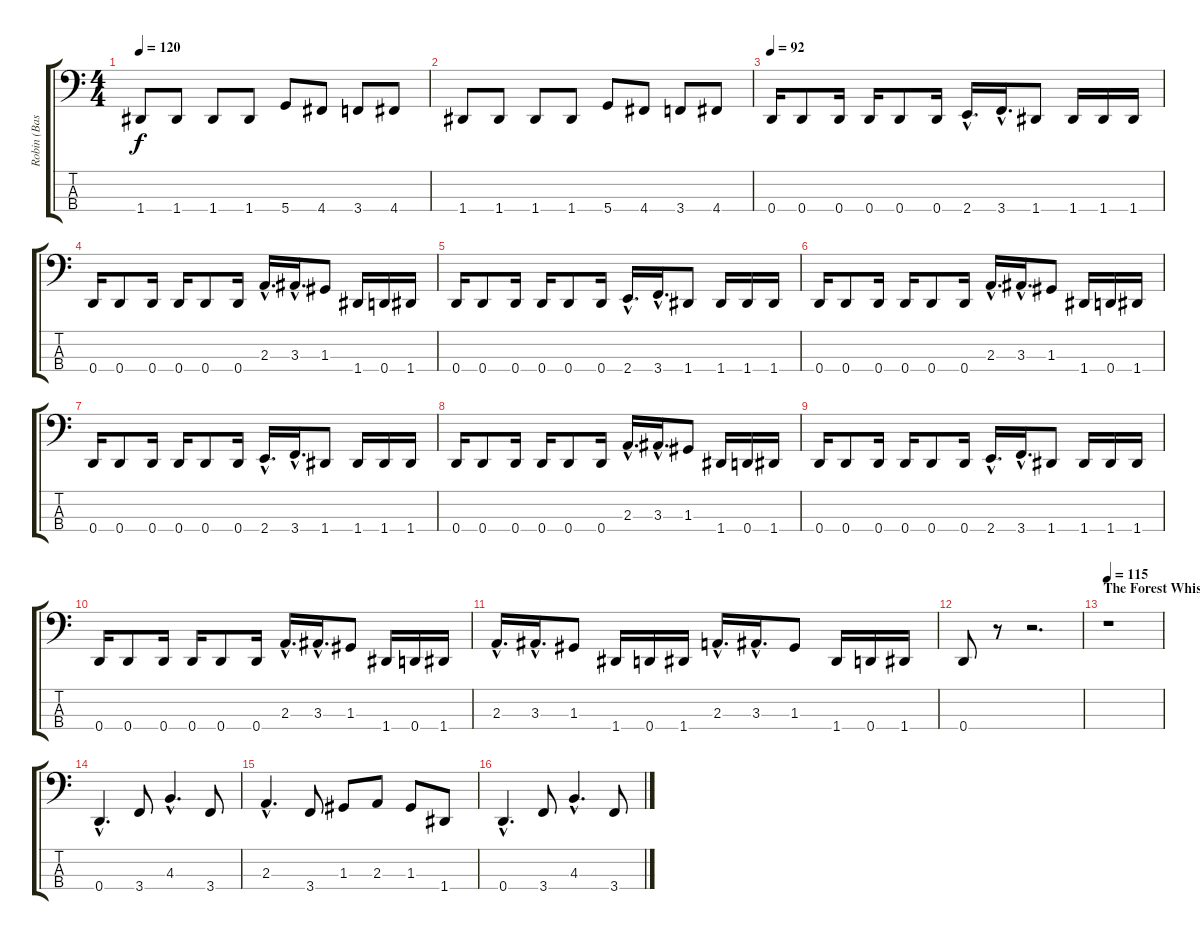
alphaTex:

\track ("Robin (Bass)" "Robin (Bas") {instrument electricbasspick}
\staff {score tabs}
\tuning (F2 C2 G1 D1) {hide}
\ts (4 4)
\tempo 120
\clef f4
\ks c
1.4.8{dy f} 1.4.8 1.4.8 1.4.8 5.4.8 4.4.8 3.4.8 4.4.8 |
1.4.8 1.4.8 1.4.8 1.4.8 5.4.8 4.4.8 3.4.8 4.4.8 |
\tempo 92
0.4.16 0.4.8 0.4.16 0.4.16 0.4.8 0.4.16 2.4{hac}.16{d} 3.4{hac}.16{d} 1.4.8 1.4.16 1.4.16 1.4.16 |
0.4.16 0.4.8 0.4.16 0.4.16 0.4.8 0.4.16 2.3{hac}.16{d} 3.3{hac}.16{d} 1.3.8 1.4.16 0.4.16 1.4.16 |
0.4.16 0.4.8 0.4.16 0.4.16 0.4.8 0.4.16 2.4{hac}.16{d} 3.4{hac}.16{d} 1.4.8 1.4.16 1.4.16 1.4.16 |
0.4.16 0.4.8 0.4.16 0.4.16 0.4.8 0.4.16 2.3{hac}.16{d} 3.3{hac}.16{d} 1.3.8 1.4.16 0.4.16 1.4.16 |
0.4.16 0.4.8 0.4.16 0.4.16 0.4.8 0.4.16 2.4{hac}.16{d} 3.4{hac}.16{d} 1.4.8 1.4.16 1.4.16 1.4.16 |
0.4.16 0.4.8 0.4.16 0.4.16 0.4.8 0.4.16 2.3{hac}.16{d} 3.3{hac}.16{d} 1.3.8 1.4.16 0.4.16 1.4.16 |
0.4.16 0.4.8 0.4.16 0.4.16 0.4.8 0.4.16 2.4{hac}.16{d} 3.4{hac}.16{d} 1.4.8 1.4.16 1.4.16 1.4.16 |
0.4.16 0.4.8 0.4.16 0.4.16 0.4.8 0.4.16 2.3{hac}.16{d} 3.3{hac}.16{d} 1.3.8 1.4.16 0.4.16 1.4.16 |
2.3{hac}.16{d} 3.3{hac}.16{d} 1.3.8 1.4.16 0.4.16 1.4.16 2.3{hac}.16{d} 3.3{hac}.16{d} 1.3.8 1.4.16 0.4.16 1.4.16 |
0.4.8 r.8 r.2{d} |
\section ("" "The Forest Whispers My Name")
\tempo 115
r.1 |
0.4{hac}.4{d} 3.4.8 4.3{hac}.4{d} 3.4.8 |
2.3{hac}.4{d} 3.4.8 1.3.8 2.3.8 1.3.8 1.4.8 |
0.4{hac}.4{d} 3.4.8 4.3{hac}.4{d} 3.4.8
